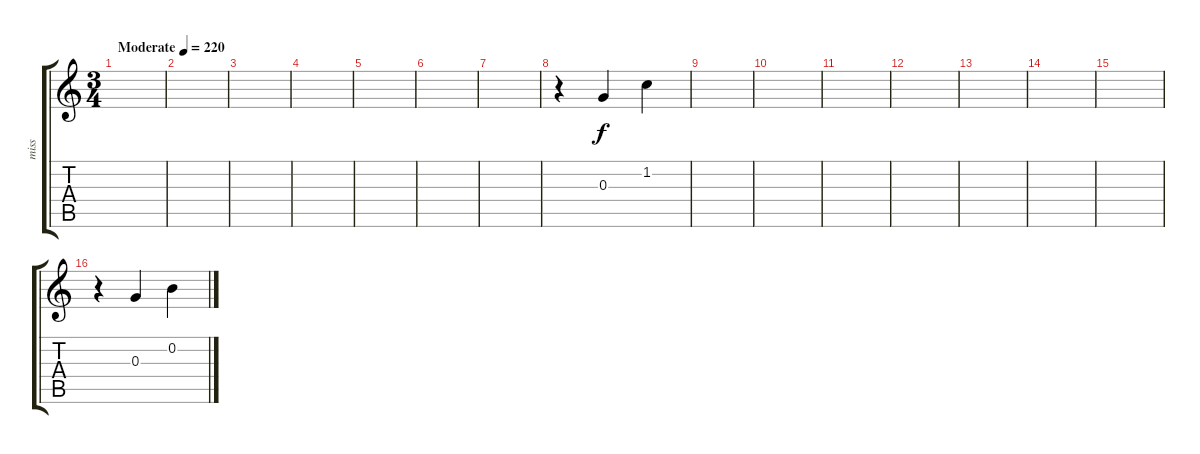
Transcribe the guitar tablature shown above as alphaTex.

\track ("miss" "miss") {mute instrument acousticguitarsteel}
\staff {score tabs}
\tuning (E4 B3 G3 D3 A2 E2) {hide}
\ts (3 4)
\tempo (220 "Moderate")
\clef g2
\ks c
|
|
|
|
|
|
|
r.4 0.3.4 1.2.4 |
|
|
|
|
|
|
|
r.4 0.3.4 0.2.4
